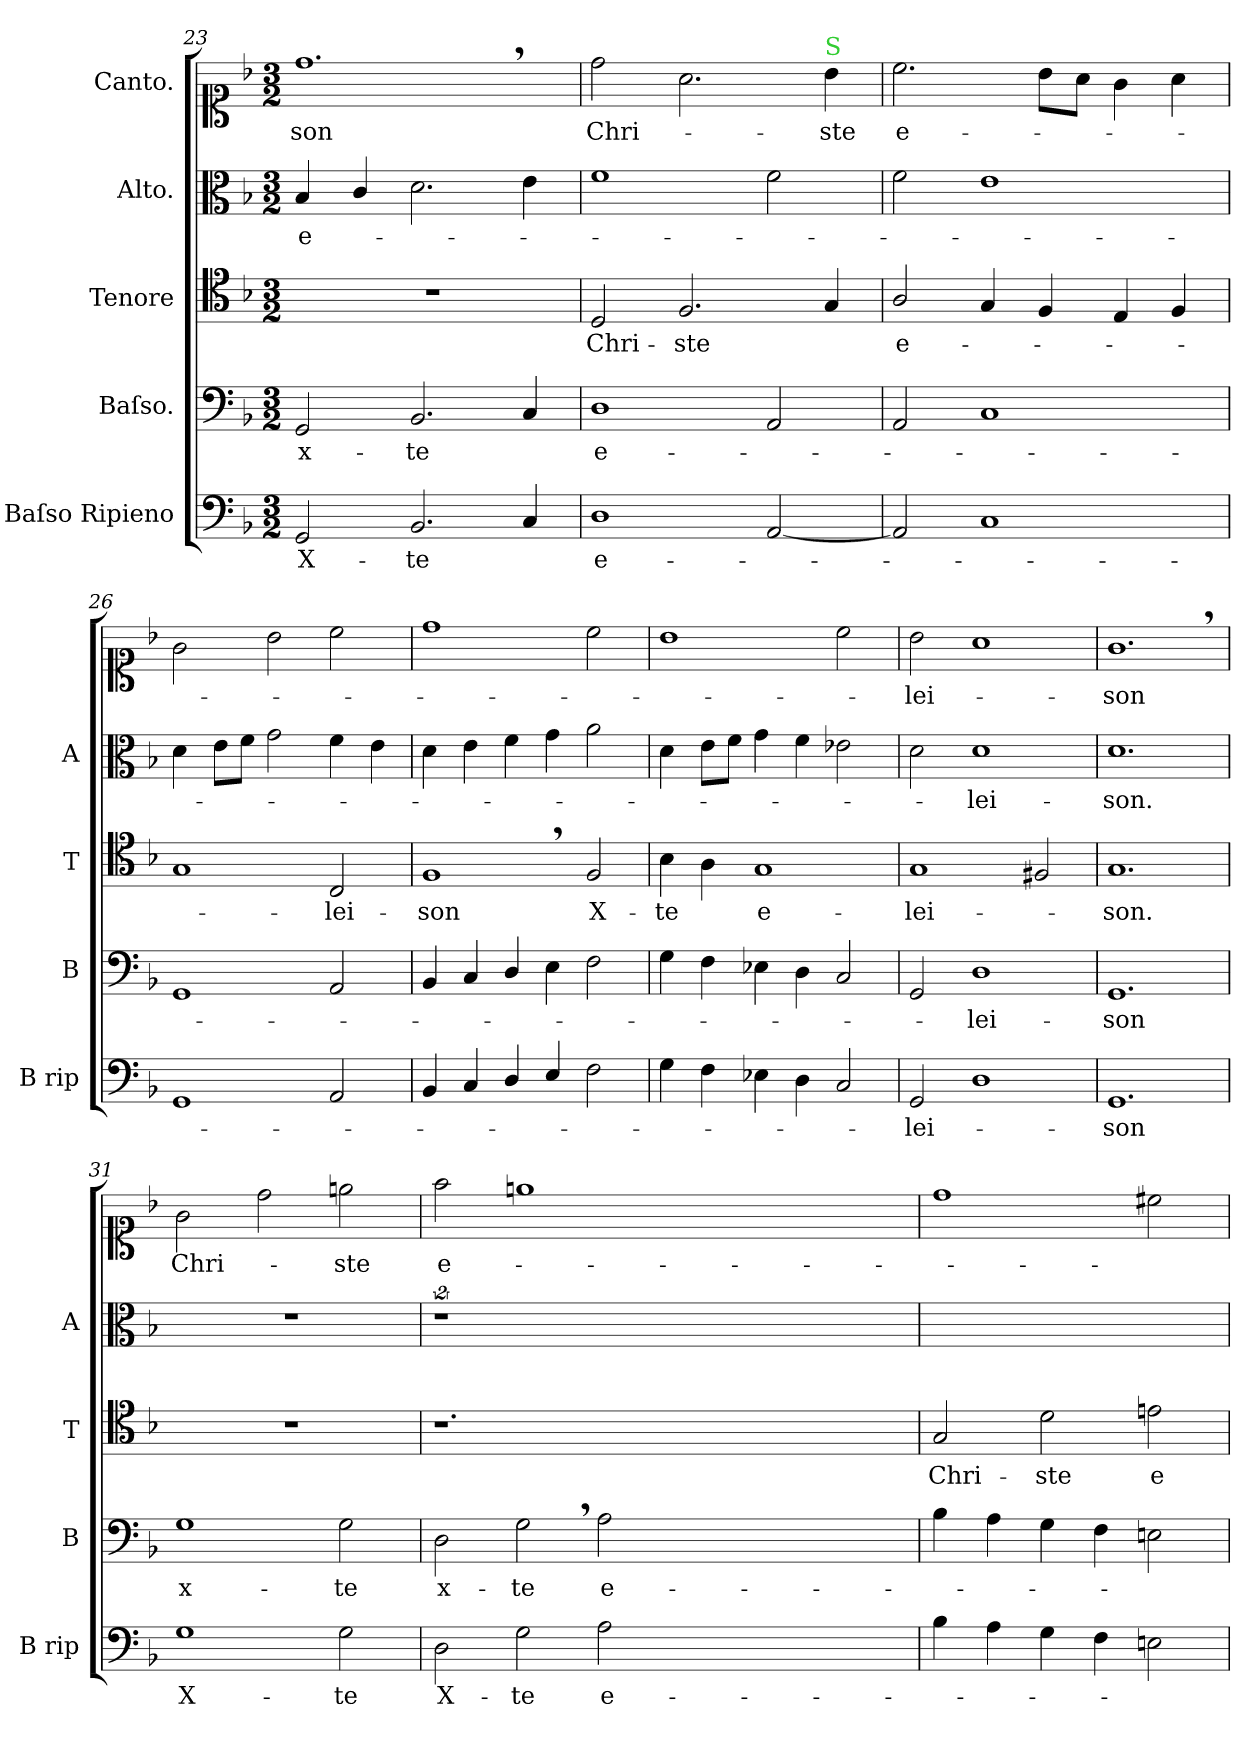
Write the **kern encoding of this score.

**kern	**text	**kern	**text	**kern	**text	**kern	**text	**kern	**text
*part5	*part5	*part4	*part4	*part3	*part3	*part2	*part2	*part1	*part1
*staff5	*staff5	*staff4	*staff4	*staff3	*staff3	*staff2	*staff2	*staff1	*staff1
*I"Baſso Ripieno	*	*I"Baſso.	*	*I"Tenore	*	*I"Alto.	*	*I"Canto.	*
*I'B rip	*	*I'B	*	*I'T	*	*I'A	*	*	*
*clefF4	*	*clefF4	*	*clefC4	*	*clefC3	*	*clefC1	*
*k[b-]	*	*k[b-]	*	*k[b-]	*	*k[b-]	*	*k[b-]	*
*M3/2	*	*M3/2	*	*M3/2	*	*M3/2	*	*M3/2	*
=23	=23	=23	=23	=23	=23	=23	=23	=23	=23
2GG/	X-	2GG/	x-	1.r	.	4B-/	e-	1.dd,<	-son
.	.	.	.	.	.	4c/	.	.	.
2.BB-/	-te	2.BB-/	-te	.	.	2.d\	.	.	.
4C/	.	4C/	.	.	.	4e\	.	.	.
=24	=24	=24	=24	=24	=24	=24	=24	=24	=24
1D	e-	1D	e-	2D/	Chri-	1f	.	2dd\	Chri-
.	.	.	.	2.F/	-ste	.	.	2.a\	.
[2AA/	.	2AA/	.	.	.	2f\	.	.	.
!	!	!	!	!	!	!	!	!LO:TX:a:color=limegreen:t=S	!
.	.	.	.	4G/	.	.	.	4b-\	-ste
=25	=25	=25	=25	=25	=25	=25	=25	=25	=25
2AA/]	.	2AA/	.	2A/	e-	2f\	.	2.cc\	e-
1C	.	1C	.	4G/	.	1e	.	.	.
.	.	.	.	4F/	.	.	.	8b-\L	.
.	.	.	.	.	.	.	.	8a\J	.
.	.	.	.	4E/	.	.	.	4g\	.
.	.	.	.	4F/	.	.	.	4a\	.
=26	=26	=26	=26	=26	=26	=26	=26	=26	=26
1GG	.	1GG	.	1G	.	4d\	.	2g\	.
.	.	.	.	.	.	8e\L	.	.	.
.	.	.	.	.	.	8f\J	.	.	.
.	.	.	.	.	.	2g\	.	2b-\	.
2AA/	.	2AA/	.	2C/	-lei-	4f\	.	2cc\	.
.	.	.	.	.	.	4e\	.	.	.
=27	=27	=27	=27	=27	=27	=27	=27	=27	=27
4BB-/	.	4BB-/	.	1F,<	-son	4d\	.	1dd	.
4C/	.	4C/	.	.	.	4e\	.	.	.
4D/	.	4D/	.	.	.	4f\	.	.	.
4E/	.	4E\	.	.	.	4g\	.	.	.
2F\	.	2F\	.	2F/	X-	2a\	.	2cc\	.
=28	=28	=28	=28	=28	=28	=28	=28	=28	=28
4G\	.	4G\	.	4B-\	-te	4d\	.	1b-	.
4F\	.	4F\	.	4A\	.	8e\L	.	.	.
.	.	.	.	.	.	8f\J	.	.	.
4E-X\	.	4E-X\	.	1G	e-	4g\	.	.	.
4D\	.	4D\	.	.	.	4f\	.	.	.
2C/	.	2C/	.	.	.	2e-X\	.	2cc\	.
=29	=29	=29	=29	=29	=29	=29	=29	=29	=29
2GG/	-lei-	2GG/	.	1G	-lei-	2d\	.	2b-\	-lei-
1D	.	1D	-lei-	.	.	1d	-lei-	1a	.
.	.	.	.	2F#X/	.	.	.	.	.
=30	=30	=30	=30	=30	=30	=30	=30	=30	=30
1.GG	-son	1.GG	-son	1.G	-son.	1.d	-son.	1.g,<	-son
=31	=31	=31	=31	=31	=31	=31	=31	=31	=31
!	!LO:LY:i	!	!	!	!	!	!	!	!
1G	X-	1G	x-	1.r	.	1.r	.	2g\	Chri-
.	.	.	.	.	.	.	.	2dd\	.
!	!LO:LY:i	!	!	!	!	!	!	!	!
2G\	-te	2G\	-te	.	.	.	.	2een\	-ste
=32	=32	=32	=32	=32	=32	=32	=32	=32	=32
!	!	!	!LO:LY:i	!	!	!	!	!	!
2D\	X-	2D\	x-	1.r	.	2%9r	.	2ff\	e-
!	!	!	!LO:LY:i	!	!	!	!	!	!
2G\	-te	2G,<\	-te	.	.	.	.	1een	.
2A\	e-	2A\	e-	.	.	.	.	.	.
0.ryy	.	0.ryy	.	0.ryy	.	.	.	0.ryy	.
=33	=33	=33	=33	=33	=33	=33	=33	=33	=33
4B-\	.	4B-\	.	2G/	Chri-	1.ryy	.	1dd	.
4A\	.	4A\	.	.	.	.	.	.	.
4G\	.	4G\	.	2d\	-ste	.	.	.	.
4F\	.	4F\	.	.	.	.	.	.	.
2En\	.	2En\	.	2en\	e-	.	.	2cc#X\	.
=	=	=	=	=	=	=	=	=	=
*-	*-	*-	*-	*-	*-	*-	*-	*-	*-
